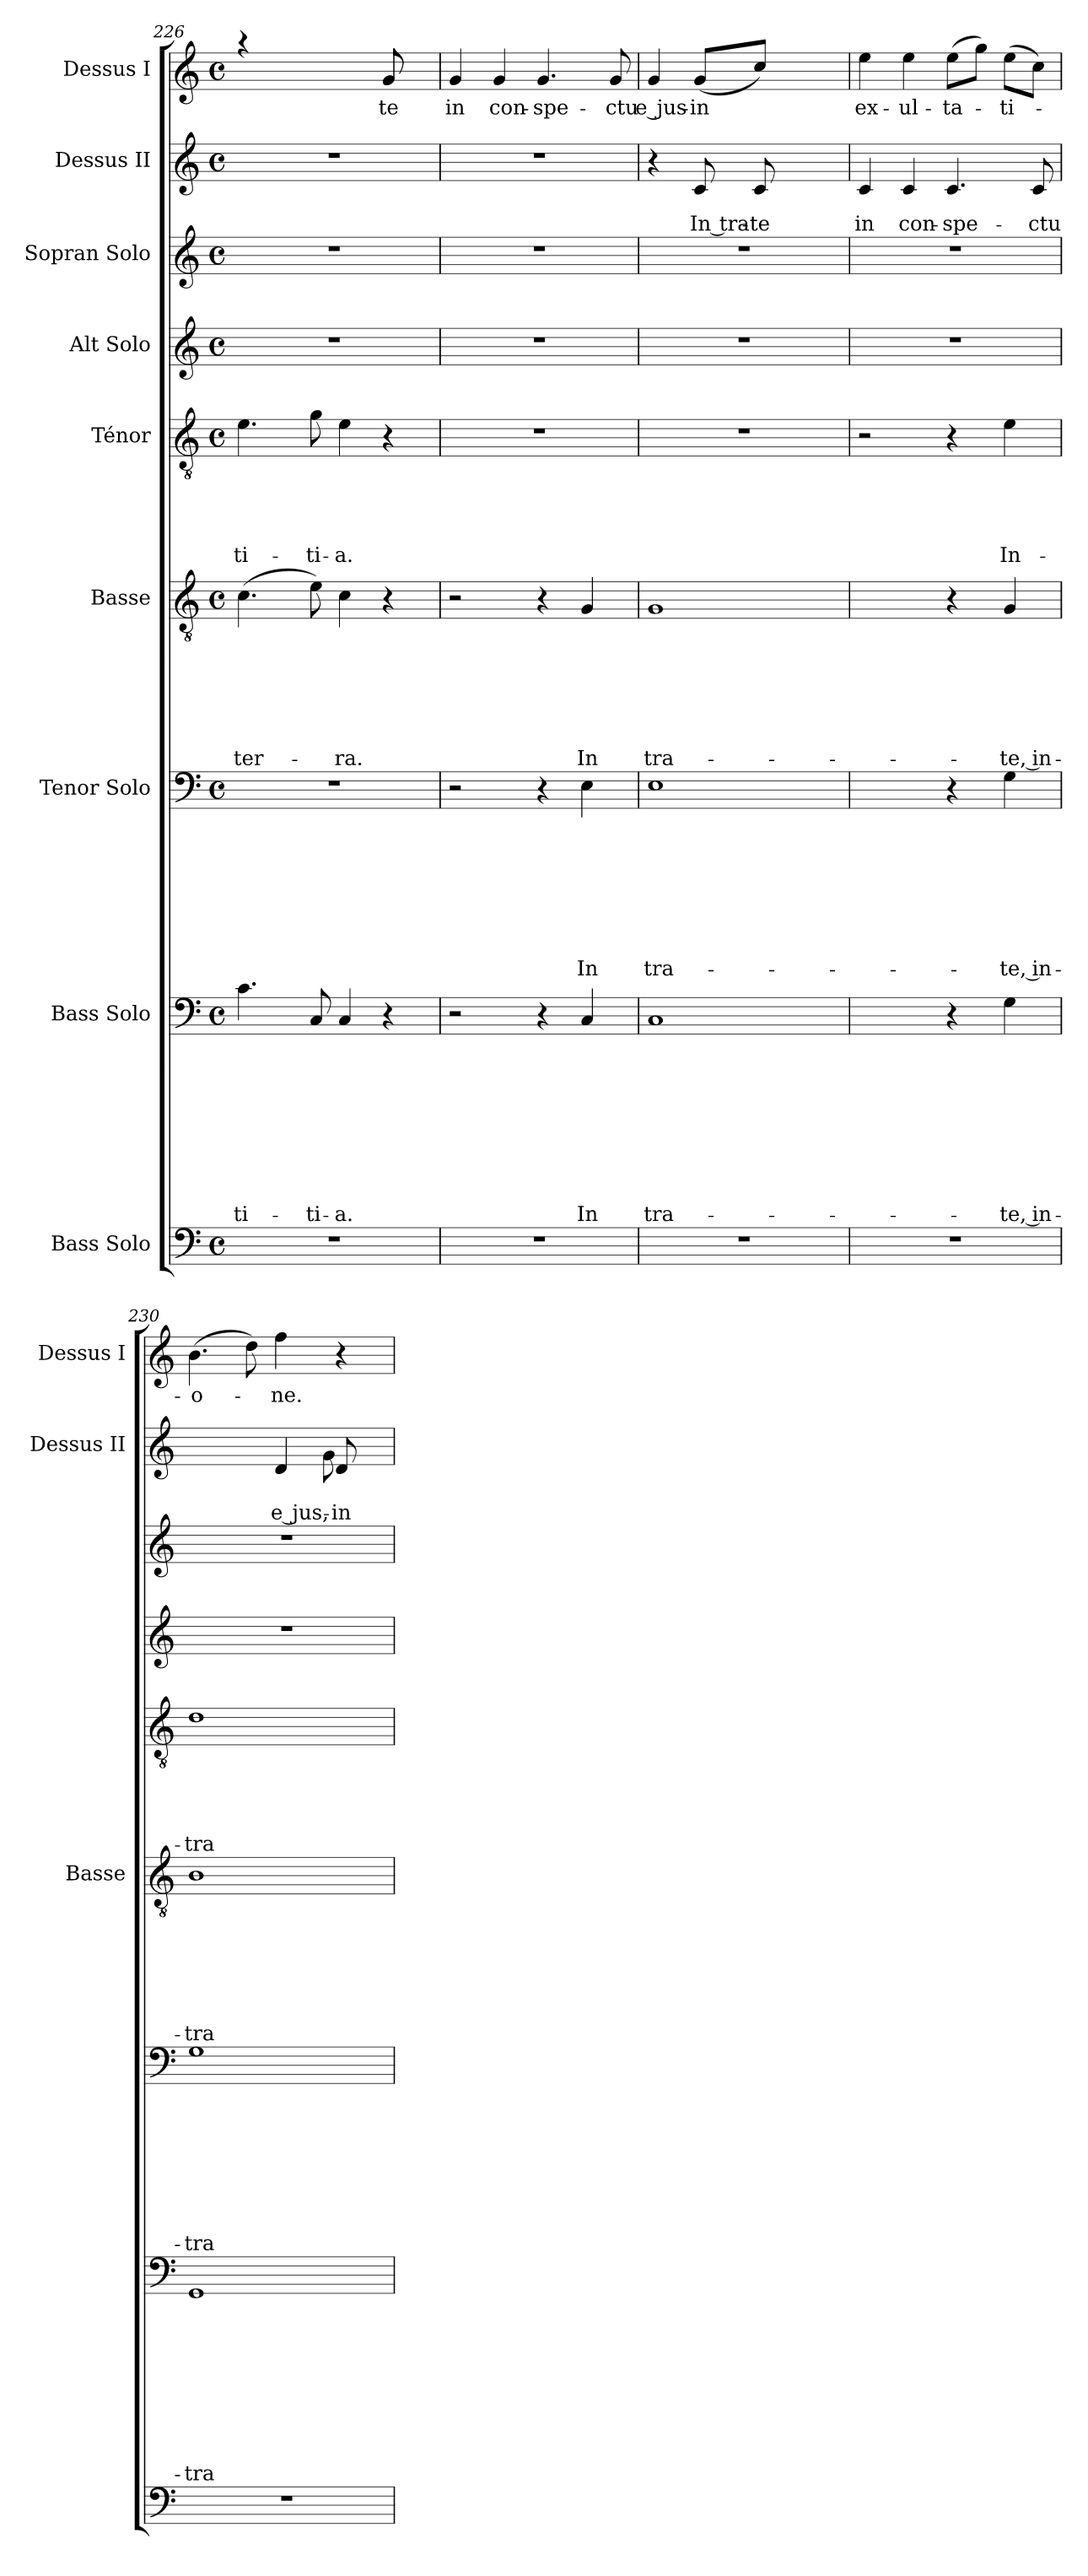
**kern	**kern	**text	**text	**text	**text	**text	**text	**text	**text	**text	**kern	**text	**text	**text	**text	**text	**text	**text	**text	**kern	**text	**text	**text	**text	**text	**text	**text	**kern	**text	**text	**text	**text	**text	**kern	**kern	**kern	**text	**text	**kern	**text
*part9	*part8	*part8	*part8	*part8	*part8	*part8	*part8	*part8	*part8	*part8	*part7	*part7	*part7	*part7	*part7	*part7	*part7	*part7	*part7	*part6	*part6	*part6	*part6	*part6	*part6	*part6	*part6	*part5	*part5	*part5	*part5	*part5	*part5	*part4	*part3	*part2	*part2	*part2	*part1	*part1
*staff9	*staff8	*staff8	*staff8	*staff8	*staff8	*staff8	*staff8	*staff8	*staff8	*staff8	*staff7	*staff7	*staff7	*staff7	*staff7	*staff7	*staff7	*staff7	*staff7	*staff6	*staff6	*staff6	*staff6	*staff6	*staff6	*staff6	*staff6	*staff5	*staff5	*staff5	*staff5	*staff5	*staff5	*staff4	*staff3	*staff2	*staff2	*staff2	*staff1	*staff1
*I"Bass Solo	*I"Bass Solo	*	*	*	*	*	*	*	*	*	*I"Tenor Solo	*	*	*	*	*	*	*	*	*I"Basse	*	*	*	*	*	*	*	*I"Ténor	*	*	*	*	*	*I"Alt Solo	*I"Sopran Solo	*I"Dessus II	*	*	*I"Dessus I	*
*	*	*	*	*	*	*	*	*	*	*	*	*	*	*	*	*	*	*	*	*I'Basse	*	*	*	*	*	*	*	*	*	*	*	*	*	*	*	*I'Dessus II	*	*	*I'Dessus I	*
*clefF4	*clefF4	*	*	*	*	*	*	*	*	*	*clefF4	*	*	*	*	*	*	*	*	*clefGv2	*	*	*	*	*	*	*	*clefGv2	*	*	*	*	*	*clefG2	*clefG2	*clefG2	*	*	*clefG2	*
*ITrd7c12	*	*	*	*	*	*	*	*	*	*	*	*	*	*	*	*	*	*	*	*	*	*	*	*	*	*	*	*	*	*	*	*	*	*	*	*	*	*	*	*
*k[]	*k[]	*	*	*	*	*	*	*	*	*	*k[]	*	*	*	*	*	*	*	*	*k[]	*	*	*	*	*	*	*	*k[]	*	*	*	*	*	*k[]	*k[]	*k[]	*	*	*k[]	*
*C:	*C:	*	*	*	*	*	*	*	*	*	*C:	*	*	*	*	*	*	*	*	*C:	*	*	*	*	*	*	*	*C:	*	*	*	*	*	*C:	*C:	*C:	*	*	*C:	*
*M4/4	*M4/4	*	*	*	*	*	*	*	*	*	*M4/4	*	*	*	*	*	*	*	*	*M4/4	*	*	*	*	*	*	*	*M4/4	*	*	*	*	*	*M4/4	*M4/4	*M4/4	*	*	*M4/4	*
*met(c)	*met(c)	*	*	*	*	*	*	*	*	*	*met(c)	*	*	*	*	*	*	*	*	*met(c)	*	*	*	*	*	*	*	*met(c)	*	*	*	*	*	*met(c)	*met(c)	*met(c)	*	*	*met(c)	*
=226	=226	=226	=226	=226	=226	=226	=226	=226	=226	=226	=226	=226	=226	=226	=226	=226	=226	=226	=226	=226	=226	=226	=226	=226	=226	=226	=226	=226	=226	=226	=226	=226	=226	=226	=226	=226	=226	=226	=226	=226
!	!	!	!	!	!	!	!	!	!	!LO:LY:b	!	!	!	!	!	!	!	!	!	!	!	!	!	!	!	!	!LO:LY:b	!	!	!	!	!	!LO:LY:b	!	!	!	!	!	!	!
*	*	*	*	*	*	*	*	*	*	*	*	*	*	*	*	*	*	*	*	*	*	*	*	*	*	*	*	*	*	*	*	*	*	*	*	*	*	*	*^	*
1r	4.c\	.	.	.	.	.	.	.	.	-ti-	1r	.	.	.	.	.	.	.	.	(>4.c\	.	.	.	.	.	.	ter-	4.e\	.	.	.	.	-ti-	1r	1r	1r	.	.	4raa	2.ryy	.
.	.	.	.	.	.	.	.	.	.	.	.	.	.	.	.	.	.	.	.	.	.	.	.	.	.	.	.	.	.	.	.	.	.	.	.	.	.	.	2ryy	.	.
!	!	!	!	!	!	!	!	!	!	!LO:LY:b	!	!	!	!	!	!	!	!	!	!	!	!	!	!	!	!	!	!	!	!	!	!	!LO:LY:b	!	!	!	!	!	!	!	!
.	8C/	.	.	.	.	.	.	.	.	-ti-	.	.	.	.	.	.	.	.	.	8e\)	.	.	.	.	.	.	.	8g\	.	.	.	.	-ti-	.	.	.	.	.	.	.	.
!	!	!	!	!	!	!	!	!	!	!LO:LY:b	!	!	!	!	!	!	!	!	!	!	!	!	!	!	!	!	!LO:LY:b	!	!	!	!	!	!LO:LY:b	!	!	!	!	!	!	!	!
.	4C/	.	.	.	.	.	.	.	.	-a.	.	.	.	.	.	.	.	.	.	4c\	.	.	.	.	.	.	-ra.	4e\	.	.	.	.	-a.	.	.	.	.	.	.	.	.
!	!	!	!	!	!	!	!	!	!	!	!	!	!	!	!	!	!	!	!	!	!	!	!	!	!	!	!	!	!	!	!	!	!	!	!	!	!	!	!	!	!LO:LY:b:rj
!	!	!	!	!	!	!	!	!	!	!	!	!	!	!	!	!	!	!	!	!	!	!	!	!	!	!	!	!	!	!	!	!	!	!	!	!	!	!	!	!	!LO:LY:b
.	4r	.	.	.	.	.	.	.	.	.	.	.	.	.	.	.	.	.	.	4r	.	.	.	.	.	.	.	4r	.	.	.	.	.	.	.	.	.	.	8g/	8g/	-te
.	.	.	.	.	.	.	.	.	.	.	.	.	.	.	.	.	.	.	.	.	.	.	.	.	.	.	.	.	.	.	.	.	.	.	.	.	.	.	8ryy	8ryy	.
=227	=227	=227	=227	=227	=227	=227	=227	=227	=227	=227	=227	=227	=227	=227	=227	=227	=227	=227	=227	=227	=227	=227	=227	=227	=227	=227	=227	=227	=227	=227	=227	=227	=227	=227	=227	=227	=227	=227	=227	=227	=227
!	!	!	!	!	!	!	!	!	!	!	!	!	!	!	!	!	!	!	!	!	!	!	!	!	!	!	!	!	!	!	!	!	!	!	!	!	!	!	!	!	!LO:LY:b
*	*	*	*	*	*	*	*	*	*	*	*	*	*	*	*	*	*	*	*	*	*	*	*	*	*	*	*	*	*	*	*	*	*	*	*	*	*	*	*v	*v	*
1r	2r	.	.	.	.	.	.	.	.	.	2r	.	.	.	.	.	.	.	.	2r	.	.	.	.	.	.	.	1r	.	.	.	.	.	1r	1r	1r	.	.	4g/	in
!	!	!	!	!	!	!	!	!	!	!	!	!	!	!	!	!	!	!	!	!	!	!	!	!	!	!	!	!	!	!	!	!	!	!	!	!	!	!	!	!LO:LY:b
.	.	.	.	.	.	.	.	.	.	.	.	.	.	.	.	.	.	.	.	.	.	.	.	.	.	.	.	.	.	.	.	.	.	.	.	.	.	.	4g/	con-
!	!	!	!	!	!	!	!	!	!	!	!	!	!	!	!	!	!	!	!	!	!	!	!	!	!	!	!	!	!	!	!	!	!	!	!	!	!	!	!	!LO:LY:b
.	4r	.	.	.	.	.	.	.	.	.	4r	.	.	.	.	.	.	.	.	4r	.	.	.	.	.	.	.	.	.	.	.	.	.	.	.	.	.	.	4.g/	-spe-
!	!	!	!	!	!	!	!	!	!	!LO:LY:b	!	!	!	!	!	!	!	!	!LO:LY:b	!	!	!	!	!	!	!	!LO:LY:b	!	!	!	!	!	!	!	!	!	!	!	!	!
.	4C/	.	.	.	.	.	.	.	.	In	4E\	.	.	.	.	.	.	.	In	4G/	.	.	.	.	.	.	In	.	.	.	.	.	.	.	.	.	.	.	.	.
!	!	!	!	!	!	!	!	!	!	!	!	!	!	!	!	!	!	!	!	!	!	!	!	!	!	!	!	!	!	!	!	!	!	!	!	!	!	!	!	!LO:LY:b
.	.	.	.	.	.	.	.	.	.	.	.	.	.	.	.	.	.	.	.	.	.	.	.	.	.	.	.	.	.	.	.	.	.	.	.	.	.	.	8g/	-ctu
=228	=228	=228	=228	=228	=228	=228	=228	=228	=228	=228	=228	=228	=228	=228	=228	=228	=228	=228	=228	=228	=228	=228	=228	=228	=228	=228	=228	=228	=228	=228	=228	=228	=228	=228	=228	=228	=228	=228	=228	=228
!	!	!	!	!	!	!	!	!	!	!LO:LY:b	!	!	!	!	!	!	!	!	!LO:LY:b	!	!	!	!	!	!	!	!LO:LY:b	!	!	!	!	!	!	!	!	!	!	!	!	!LO:LY:b:rj
1r	1C	.	.	.	.	.	.	.	.	tra-	1E	.	.	.	.	.	.	.	tra-	1G	.	.	.	.	.	.	tra-	1r	.	.	.	.	.	1r	1r	4r	.	.	4g/	e jus-
!	!	!	!	!	!	!	!	!	!	!	!	!	!	!	!	!	!	!	!	!	!	!	!	!	!	!	!	!	!	!	!	!	!	!	!	!	!	!LO:LY:b:rj	!	!LO:LY:b
.	.	.	.	.	.	.	.	.	.	.	.	.	.	.	.	.	.	.	.	.	.	.	.	.	.	.	.	.	.	.	.	.	.	.	.	8c/	.	In tra-	(<8g/L	-in
!	!	!	!	!	!	!	!	!	!	!	!	!	!	!	!	!	!	!	!	!	!	!	!	!	!	!	!	!	!	!	!	!	!	!	!	!	!	!LO:LY:b	!	!
.	.	.	.	.	.	.	.	.	.	.	.	.	.	.	.	.	.	.	.	.	.	.	.	.	.	.	.	.	.	.	.	.	.	.	.	8c/	.	-te	8cc/J)	.
.	.	.	.	.	.	.	.	.	.	.	.	.	.	.	.	.	.	.	.	.	.	.	.	.	.	.	.	.	.	.	.	.	.	.	.	2ryy	.	.	2ryy	.
=229	=229	=229	=229	=229	=229	=229	=229	=229	=229	=229	=229	=229	=229	=229	=229	=229	=229	=229	=229	=229	=229	=229	=229	=229	=229	=229	=229	=229	=229	=229	=229	=229	=229	=229	=229	=229	=229	=229	=229	=229
!	!	!	!	!	!	!	!	!	!	!	!	!	!	!	!	!	!	!	!	!	!	!	!	!	!	!	!	!	!	!	!	!	!	!	!	!	!	!LO:LY:b	!	!LO:LY:b
1r	2ryy	.	.	.	.	.	.	.	.	.	2ryy	.	.	.	.	.	.	.	.	2ryy	.	.	.	.	.	.	.	2r	.	.	.	.	.	1r	1r	4c/	.	in	4ee\	ex-
!	!	!	!	!	!	!	!	!	!	!	!	!	!	!	!	!	!	!	!	!	!	!	!	!	!	!	!	!	!	!	!	!	!	!	!	!	!	!LO:LY:b	!	!LO:LY:b
.	.	.	.	.	.	.	.	.	.	.	.	.	.	.	.	.	.	.	.	.	.	.	.	.	.	.	.	.	.	.	.	.	.	.	.	4c/	.	con-	4ee\	-ul-
!	!	!	!	!	!	!	!	!	!	!	!	!	!	!	!	!	!	!	!	!	!	!	!	!	!	!	!	!	!	!	!	!	!	!	!	!	!	!LO:LY:b	!	!LO:LY:b
.	4r	.	.	.	.	.	.	.	.	.	4r	.	.	.	.	.	.	.	.	4r	.	.	.	.	.	.	.	4r	.	.	.	.	.	.	.	4.c/	.	-spe-	(>8ee\L	-ta-
.	.	.	.	.	.	.	.	.	.	.	.	.	.	.	.	.	.	.	.	.	.	.	.	.	.	.	.	.	.	.	.	.	.	.	.	.	.	.	8gg\J)	.
!	!	!	!	!	!	!	!	!	!	!LO:LY:b:rj	!	!	!	!	!	!	!	!	!LO:LY:b:rj	!	!	!	!	!	!	!	!LO:LY:b:rj	!	!	!	!	!	!LO:LY:b	!	!	!	!	!	!	!LO:LY:b
.	4G\	.	.	.	.	.	.	.	.	-te, in-	4G\	.	.	.	.	.	.	.	-te, in-	4G/	.	.	.	.	.	.	-te, in-	4e\	.	.	.	.	In-	.	.	.	.	.	(>8ee\L	-ti-
!	!	!	!	!	!	!	!	!	!	!	!	!	!	!	!	!	!	!	!	!	!	!	!	!	!	!	!	!	!	!	!	!	!	!	!	!	!	!LO:LY:b	!	!
.	.	.	.	.	.	.	.	.	.	.	.	.	.	.	.	.	.	.	.	.	.	.	.	.	.	.	.	.	.	.	.	.	.	.	.	8c/	.	-ctu	8cc\J)	.
=230	=230	=230	=230	=230	=230	=230	=230	=230	=230	=230	=230	=230	=230	=230	=230	=230	=230	=230	=230	=230	=230	=230	=230	=230	=230	=230	=230	=230	=230	=230	=230	=230	=230	=230	=230	=230	=230	=230	=230	=230
!	!	!	!	!	!	!	!	!	!	!LO:LY:b	!	!	!	!	!	!	!	!	!LO:LY:b	!	!	!	!	!	!	!	!LO:LY:b	!	!	!	!	!	!LO:LY:b	!	!	!	!	!	!	!LO:LY:b
*	*	*	*	*	*	*	*	*	*	*	*	*	*	*	*	*	*	*	*	*	*	*	*	*	*	*	*	*	*	*	*	*	*	*	*	*^	*	*	*	*
1r	1GG	.	.	.	.	.	.	.	.	-tra-	1G	.	.	.	.	.	.	.	-tra-	1B	.	.	.	.	.	.	-tra-	1d	.	.	.	.	-tra-	1r	1r	2ryy	2.ryy	.	.	(>4.b\	-o-
.	.	.	.	.	.	.	.	.	.	.	.	.	.	.	.	.	.	.	.	.	.	.	.	.	.	.	.	.	.	.	.	.	.	.	.	.	.	.	.	8dd\)	.
!	!	!	!	!	!	!	!	!	!	!	!	!	!	!	!	!	!	!	!	!	!	!	!	!	!	!	!	!	!	!	!	!	!	!	!	!	!	!	!LO:LY:b:rj	!	!LO:LY:b
.	.	.	.	.	.	.	.	.	.	.	.	.	.	.	.	.	.	.	.	.	.	.	.	.	.	.	.	.	.	.	.	.	.	.	.	4d/	.	.	e jus,-	4ff\	-ne.
!	!	!	!	!	!	!	!	!	!	!	!	!	!	!	!	!	!	!	!	!	!	!	!	!	!	!	!	!	!	!	!	!	!	!	!	!	!	!	!LO:LY:b	!	!
.	.	.	.	.	.	.	.	.	.	.	.	.	.	.	.	.	.	.	.	.	.	.	.	.	.	.	.	.	.	.	.	.	.	.	.	(<8d/	8g\)	.	-in	4r	.
.	.	.	.	.	.	.	.	.	.	.	.	.	.	.	.	.	.	.	.	.	.	.	.	.	.	.	.	.	.	.	.	.	.	.	.	8ryy	8ryy	.	.	.	.
*	*	*	*	*	*	*	*	*	*	*	*	*	*	*	*	*	*	*	*	*	*	*	*	*	*	*	*	*	*	*	*	*	*	*	*	*v	*v	*	*	*	*
=	=	=	=	=	=	=	=	=	=	=	=	=	=	=	=	=	=	=	=	=	=	=	=	=	=	=	=	=	=	=	=	=	=	=	=	=	=	=	=	=
*-	*-	*-	*-	*-	*-	*-	*-	*-	*-	*-	*-	*-	*-	*-	*-	*-	*-	*-	*-	*-	*-	*-	*-	*-	*-	*-	*-	*-	*-	*-	*-	*-	*-	*-	*-	*-	*-	*-	*-	*-
